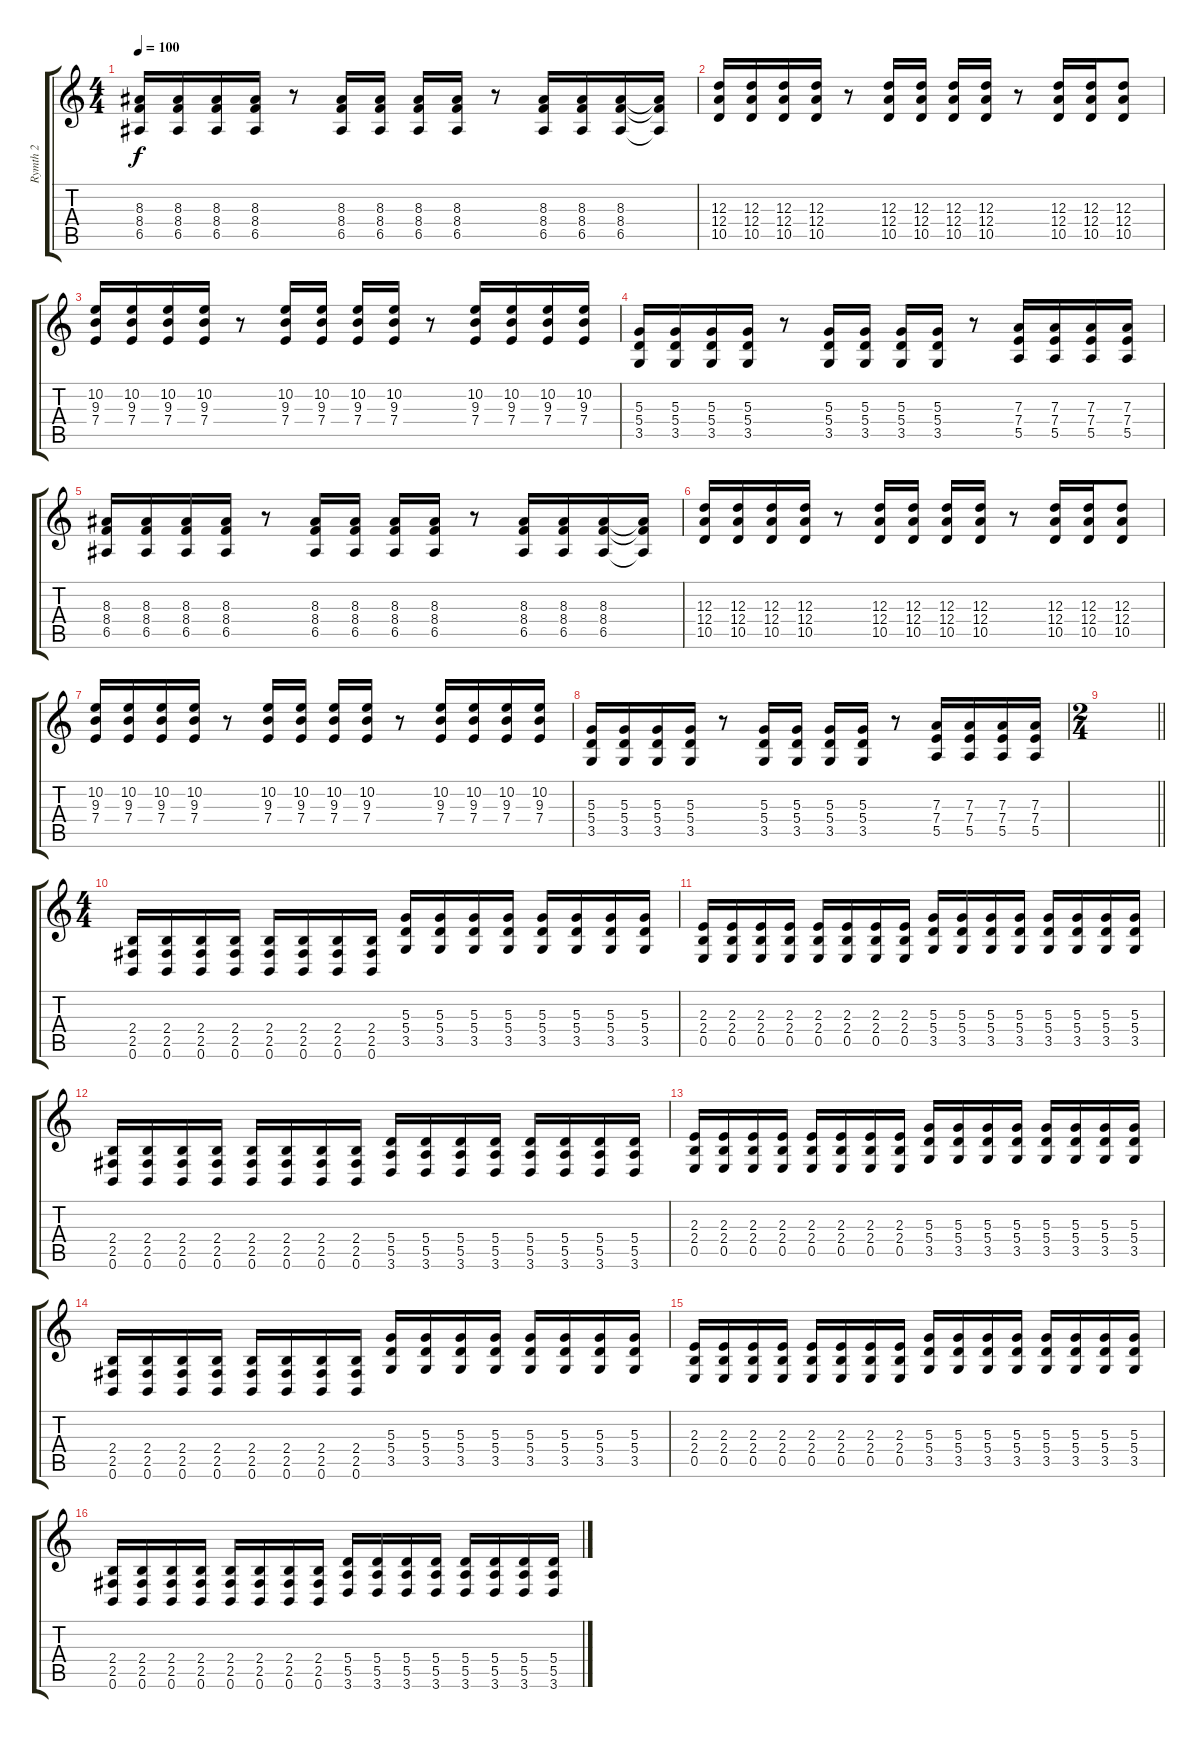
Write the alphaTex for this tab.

\track ("Rymth 2" "Rymth 2") {instrument overdrivenguitar}
\staff {score tabs}
\tuning (B3 Gb3 D3 A2 E2 B1) {hide}
\ts (4 4)
\tempo 100
\clef g2
\ks c
(8.3 8.4 6.5).16{dy f} (8.3 8.4 6.5).16 (8.3 8.4 6.5).16 (8.3 8.4 6.5).16 r.8 (8.3 8.4 6.5).16 (8.3 8.4 6.5).16 (8.3 8.4 6.5).16 (8.3 8.4 6.5).16 r.8 (8.3 8.4 6.5).16 (8.3 8.4 6.5).16 (8.3 8.4 6.5).16 (8.3{t} 8.4{t} 6.5{t}).16 |
(12.3 12.4 10.5).16 (12.3 12.4 10.5).16 (12.3 12.4 10.5).16 (12.3 12.4 10.5).16 r.8 (12.3 12.4 10.5).16 (12.3 12.4 10.5).16 (12.3 12.4 10.5).16 (12.3 12.4 10.5).16 r.8 (12.3 12.4 10.5).16 (12.3 12.4 10.5).16 (12.3 12.4 10.5).8 |
(10.2 9.3 7.4).16 (10.2 9.3 7.4).16 (10.2 9.3 7.4).16 (10.2 9.3 7.4).16 r.8 (10.2 9.3 7.4).16 (10.2 9.3 7.4).16 (10.2 9.3 7.4).16 (10.2 9.3 7.4).16 r.8 (10.2 9.3 7.4).16 (10.2 9.3 7.4).16 (10.2 9.3 7.4).16 (10.2 9.3 7.4).16 |
(5.3 5.4 3.5).16 (5.3 5.4 3.5).16 (5.3 5.4 3.5).16 (5.3 5.4 3.5).16 r.8 (5.3 5.4 3.5).16 (5.3 5.4 3.5).16 (5.3 5.4 3.5).16 (5.3 5.4 3.5).16 r.8 (7.3 7.4 5.5).16 (7.3 7.4 5.5).16 (7.3 7.4 5.5).16 (7.3 7.4 5.5).16 |
(8.3 8.4 6.5).16 (8.3 8.4 6.5).16 (8.3 8.4 6.5).16 (8.3 8.4 6.5).16 r.8 (8.3 8.4 6.5).16 (8.3 8.4 6.5).16 (8.3 8.4 6.5).16 (8.3 8.4 6.5).16 r.8 (8.3 8.4 6.5).16 (8.3 8.4 6.5).16 (8.3 8.4 6.5).16 (8.3{t} 8.4{t} 6.5{t}).16 |
(12.3 12.4 10.5).16 (12.3 12.4 10.5).16 (12.3 12.4 10.5).16 (12.3 12.4 10.5).16 r.8 (12.3 12.4 10.5).16 (12.3 12.4 10.5).16 (12.3 12.4 10.5).16 (12.3 12.4 10.5).16 r.8 (12.3 12.4 10.5).16 (12.3 12.4 10.5).16 (12.3 12.4 10.5).8 |
(10.2 9.3 7.4).16 (10.2 9.3 7.4).16 (10.2 9.3 7.4).16 (10.2 9.3 7.4).16 r.8 (10.2 9.3 7.4).16 (10.2 9.3 7.4).16 (10.2 9.3 7.4).16 (10.2 9.3 7.4).16 r.8 (10.2 9.3 7.4).16 (10.2 9.3 7.4).16 (10.2 9.3 7.4).16 (10.2 9.3 7.4).16 |
(5.3 5.4 3.5).16 (5.3 5.4 3.5).16 (5.3 5.4 3.5).16 (5.3 5.4 3.5).16 r.8 (5.3 5.4 3.5).16 (5.3 5.4 3.5).16 (5.3 5.4 3.5).16 (5.3 5.4 3.5).16 r.8 (7.3 7.4 5.5).16 (7.3 7.4 5.5).16 (7.3 7.4 5.5).16 (7.3 7.4 5.5).16 |
\ts (2 4)
\barLineRight lightlight
|
\ts (4 4)
(2.4 2.5 0.6).16 (2.4 2.5 0.6).16 (2.4 2.5 0.6).16 (2.4 2.5 0.6).16 (2.4 2.5 0.6).16 (2.4 2.5 0.6).16 (2.4 2.5 0.6).16 (2.4 2.5 0.6).16 (5.3 5.4 3.5).16 (5.3 5.4 3.5).16 (5.3 5.4 3.5).16 (5.3 5.4 3.5).16 (5.3 5.4 3.5).16 (5.3 5.4 3.5).16 (5.3 5.4 3.5).16 (5.3 5.4 3.5).16 |
(2.3 2.4 0.5).16 (2.3 2.4 0.5).16 (2.3 2.4 0.5).16 (2.3 2.4 0.5).16 (2.3 2.4 0.5).16 (2.3 2.4 0.5).16 (2.3 2.4 0.5).16 (2.3 2.4 0.5).16 (5.3 5.4 3.5).16 (5.3 5.4 3.5).16 (5.3 5.4 3.5).16 (5.3 5.4 3.5).16 (5.3 5.4 3.5).16 (5.3 5.4 3.5).16 (5.3 5.4 3.5).16 (5.3 5.4 3.5).16 |
(2.4 2.5 0.6).16 (2.4 2.5 0.6).16 (2.4 2.5 0.6).16 (2.4 2.5 0.6).16 (2.4 2.5 0.6).16 (2.4 2.5 0.6).16 (2.4 2.5 0.6).16 (2.4 2.5 0.6).16 (5.4 5.5 3.6).16 (5.4 5.5 3.6).16 (5.4 5.5 3.6).16 (5.4 5.5 3.6).16 (5.4 5.5 3.6).16 (5.4 5.5 3.6).16 (5.4 5.5 3.6).16 (5.4 5.5 3.6).16 |
(2.3 2.4 0.5).16 (2.3 2.4 0.5).16 (2.3 2.4 0.5).16 (2.3 2.4 0.5).16 (2.3 2.4 0.5).16 (2.3 2.4 0.5).16 (2.3 2.4 0.5).16 (2.3 2.4 0.5).16 (5.3 5.4 3.5).16 (5.3 5.4 3.5).16 (5.3 5.4 3.5).16 (5.3 5.4 3.5).16 (5.3 5.4 3.5).16 (5.3 5.4 3.5).16 (5.3 5.4 3.5).16 (5.3 5.4 3.5).16 |
(2.4 2.5 0.6).16 (2.4 2.5 0.6).16 (2.4 2.5 0.6).16 (2.4 2.5 0.6).16 (2.4 2.5 0.6).16 (2.4 2.5 0.6).16 (2.4 2.5 0.6).16 (2.4 2.5 0.6).16 (5.3 5.4 3.5).16 (5.3 5.4 3.5).16 (5.3 5.4 3.5).16 (5.3 5.4 3.5).16 (5.3 5.4 3.5).16 (5.3 5.4 3.5).16 (5.3 5.4 3.5).16 (5.3 5.4 3.5).16 |
(2.3 2.4 0.5).16 (2.3 2.4 0.5).16 (2.3 2.4 0.5).16 (2.3 2.4 0.5).16 (2.3 2.4 0.5).16 (2.3 2.4 0.5).16 (2.3 2.4 0.5).16 (2.3 2.4 0.5).16 (5.3 5.4 3.5).16 (5.3 5.4 3.5).16 (5.3 5.4 3.5).16 (5.3 5.4 3.5).16 (5.3 5.4 3.5).16 (5.3 5.4 3.5).16 (5.3 5.4 3.5).16 (5.3 5.4 3.5).16 |
(2.4 2.5 0.6).16 (2.4 2.5 0.6).16 (2.4 2.5 0.6).16 (2.4 2.5 0.6).16 (2.4 2.5 0.6).16 (2.4 2.5 0.6).16 (2.4 2.5 0.6).16 (2.4 2.5 0.6).16 (5.4 5.5 3.6).16 (5.4 5.5 3.6).16 (5.4 5.5 3.6).16 (5.4 5.5 3.6).16 (5.4 5.5 3.6).16 (5.4 5.5 3.6).16 (5.4 5.5 3.6).16 (5.4 5.5 3.6).16
